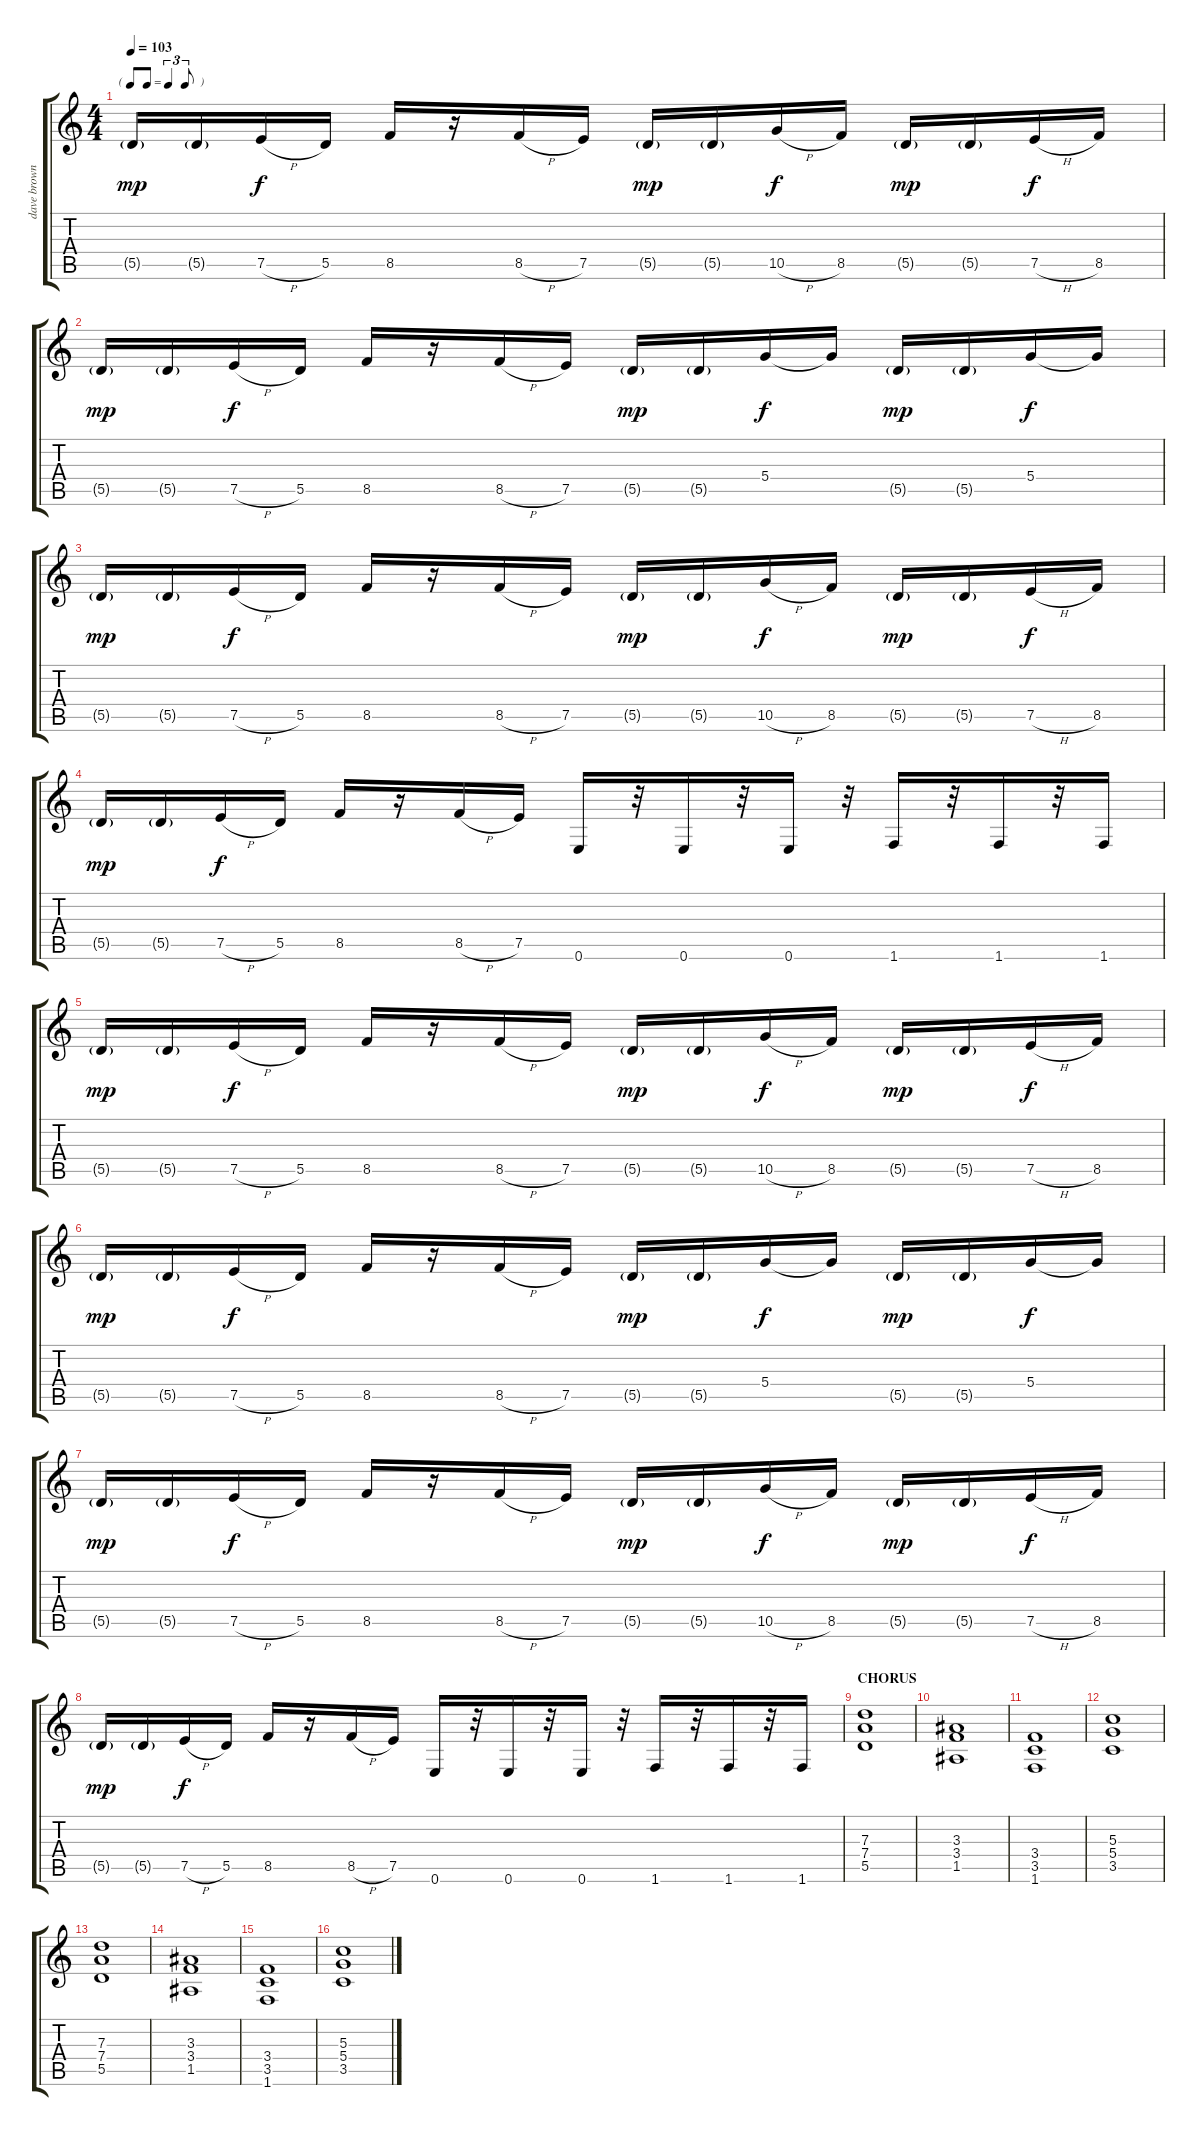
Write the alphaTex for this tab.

\track ("dave brown sound" "dave brown") {instrument distortionguitar}
\staff {score tabs}
\tuning (E4 B3 G3 D3 A2 E2) {hide}
\ts (4 4)
\tf triplet8th
\tempo 103
\clef g2
\ks c
5.5{g}.16{dy mp} 5.5{g}.16 7.5{h}.16{dy f} 5.5.16 8.5.16 r.16 8.5{h}.16 7.5.16 5.5{g}.16{dy mp} 5.5{g}.16 10.5{h}.16{dy f} 8.5.16 5.5{g}.16{dy mp} 5.5{g}.16 7.5{h}.16{dy f} 8.5.16 |
5.5{g}.16{dy mp} 5.5{g}.16 7.5{h}.16{dy f} 5.5.16 8.5.16 r.16 8.5{h}.16 7.5.16 5.5{g}.16{dy mp} 5.5{g}.16 5.4.16{dy f} 5.4{t}.16 5.5{g}.16{dy mp} 5.5{g}.16 5.4.16{dy f} 5.4{t}.16 |
5.5{g}.16{dy mp} 5.5{g}.16 7.5{h}.16{dy f} 5.5.16 8.5.16 r.16 8.5{h}.16 7.5.16 5.5{g}.16{dy mp} 5.5{g}.16 10.5{h}.16{dy f} 8.5.16 5.5{g}.16{dy mp} 5.5{g}.16 7.5{h}.16{dy f} 8.5.16 |
5.5{g}.16{dy mp} 5.5{g}.16 7.5{h}.16{dy f} 5.5.16 8.5.16 r.16 8.5{h}.16 7.5.16 0.6.16 r.32 0.6.16 r.32 0.6.16 r.32 1.6.16 r.32 1.6.16 r.32 1.6.16 |
5.5{g}.16{dy mp} 5.5{g}.16 7.5{h}.16{dy f} 5.5.16 8.5.16 r.16 8.5{h}.16 7.5.16 5.5{g}.16{dy mp} 5.5{g}.16 10.5{h}.16{dy f} 8.5.16 5.5{g}.16{dy mp} 5.5{g}.16 7.5{h}.16{dy f} 8.5.16 |
5.5{g}.16{dy mp} 5.5{g}.16 7.5{h}.16{dy f} 5.5.16 8.5.16 r.16 8.5{h}.16 7.5.16 5.5{g}.16{dy mp} 5.5{g}.16 5.4.16{dy f} 5.4{t}.16 5.5{g}.16{dy mp} 5.5{g}.16 5.4.16{dy f} 5.4{t}.16 |
5.5{g}.16{dy mp} 5.5{g}.16 7.5{h}.16{dy f} 5.5.16 8.5.16 r.16 8.5{h}.16 7.5.16 5.5{g}.16{dy mp} 5.5{g}.16 10.5{h}.16{dy f} 8.5.16 5.5{g}.16{dy mp} 5.5{g}.16 7.5{h}.16{dy f} 8.5.16 |
5.5{g}.16{dy mp} 5.5{g}.16 7.5{h}.16{dy f} 5.5.16 8.5.16 r.16 8.5{h}.16 7.5.16 0.6.16 r.32 0.6.16 r.32 0.6.16 r.32 1.6.16 r.32 1.6.16 r.32 1.6.16 |
\section ("" "CHORUS")
(7.3 7.4 5.5).1 |
(3.3 3.4 1.5).1 |
(3.4 3.5 1.6).1 |
(5.3 5.4 3.5).1 |
(7.3 7.4 5.5).1 |
(3.3 3.4 1.5).1 |
(3.4 3.5 1.6).1 |
(5.3 5.4 3.5).1
